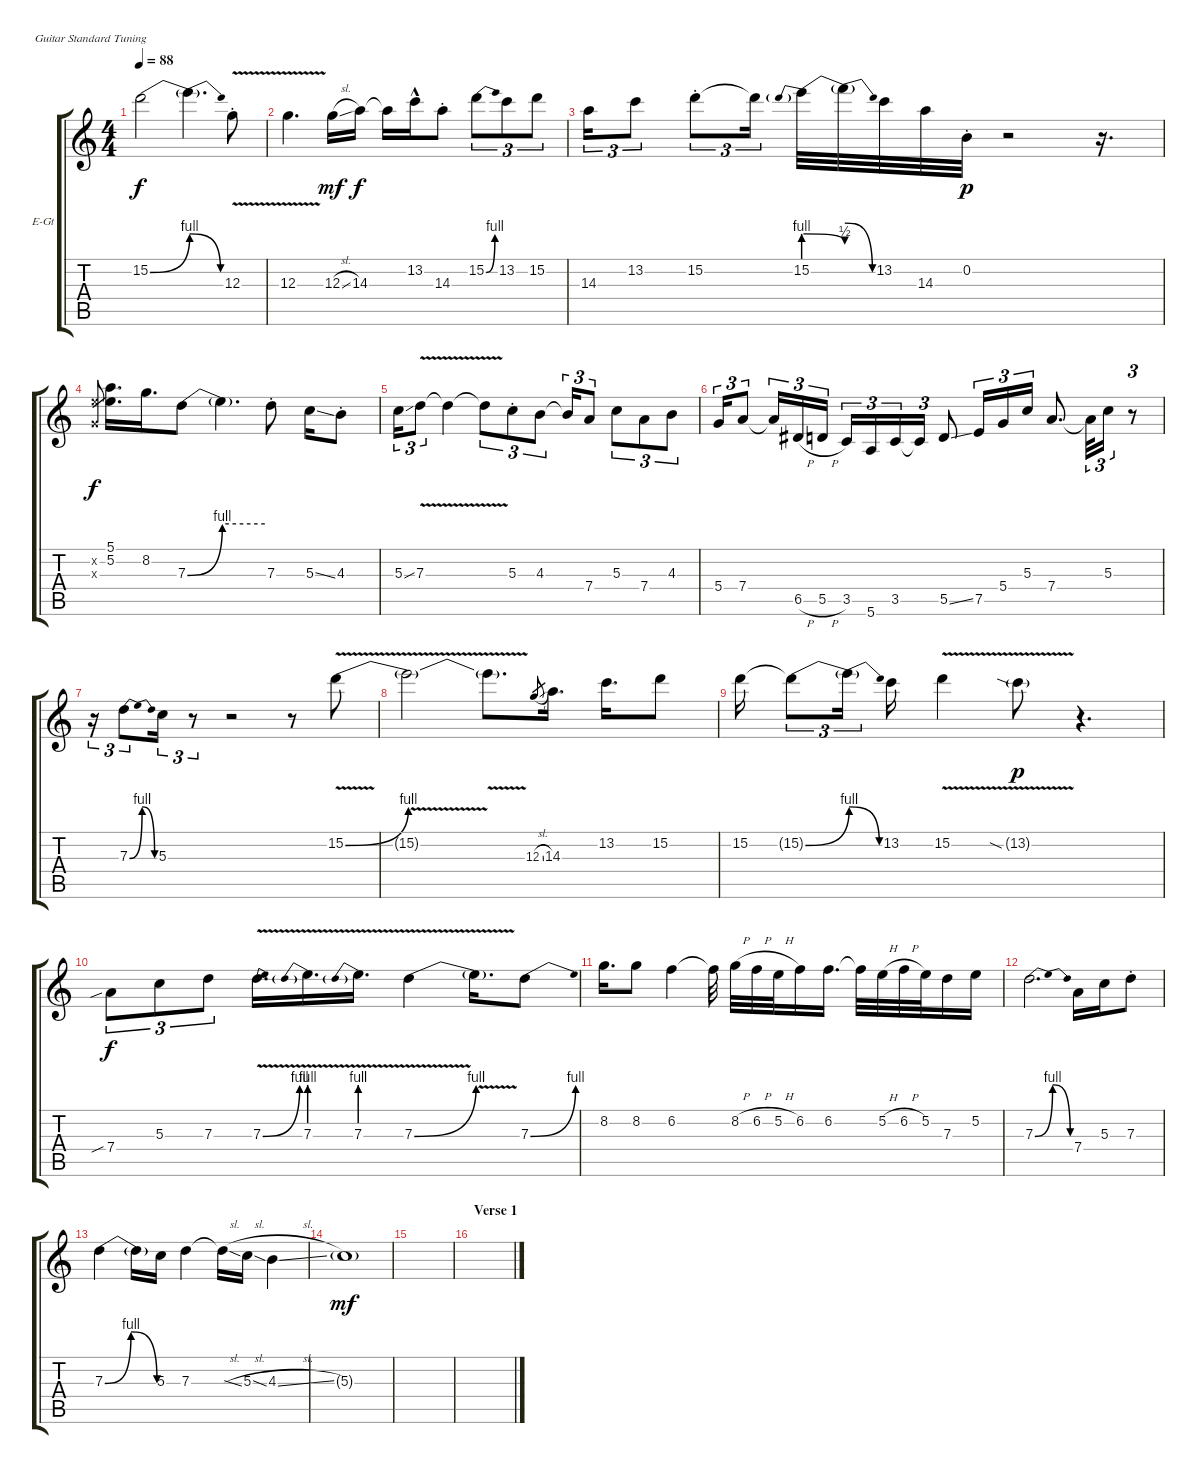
\bracketExtendMode groupsimilarinstruments
\firstSystemTrackNameOrientation horizontal
\otherSystemsTrackNameOrientation horizontal
\track ("Guitar" "E-Gt") {instrument electricguitarjazz}
\staff {score tabs}
\tuning (E4 B3 G3 D3 A2 E2)
\ts (4 4)
\tempo 88
\clef g2
\ks c
15.2{be (bend 0.6 0 7.8 4)}.2{dy f} 15.2{be (release 41.4 4 60 0) t}.4{d} 12.3{v st}.8 |
12.3{v}.4{d} 12.3{sl}.16{dy mf beam merge} 14.3.16{dy f} 14.3{t}.16 13.2{hac}.16 14.3{st}.8 15.2{be (bend 0 0 22.2 4)}.8{tu (3 2)} 13.2.8{tu (3 2)} 15.2.8{tu (3 2)} |
14.3.16{tu (3 2)} 13.2.8{tu (3 2)} 15.2{st}.8{tu (3 2)} 15.2{t}.16{tu (3 2)} 15.2{be (prebendrelease 0 4 60 2)}.32 15.2{be (release 0 6 60 0) t}.32 13.2{be (hold 0 0 60 0)}.32 14.3.32 0.2{st}.32{dy p} r.2 r.16{d} |
(5.2{x} 0.3{x}).8{gr dy f} (5.1 5.2).16{d} 8.2.16{d} 7.3{be (bend 0 0 60 4)}.8 7.3{be (hold 0 4 60 4) t}.4{d} 7.3{st}.8 5.3{ss}.16 4.3{st}.8 |
5.3{ss}.16{tu (3 2)} 7.3{v}.8{tu (3 2)} 7.3{v t}.4 7.3{t}.8{tu (3 2)} 5.3{st}.8{tu (3 2)} 4.3.8{tu (3 2)} 4.3{t}.16{tu (3 2)} 7.4.8{tu (3 2)} 5.3.8{tu (3 2)} 7.4.8{tu (3 2)} 4.3.8{tu (3 2)} |
5.4.16{tu (3 2)} 7.4.8{tu (3 2)} 7.4{t}.16{tu (3 2)} 6.5{h}.16{tu (3 2)} 5.5{h}.16{tu (3 2)} 3.5.16{tu (3 2) beam merge} 5.6.16{tu (3 2) beam merge} 3.5.16{tu (3 2) beam merge} 3.5{t}.16{tu (3 2)} 5.5{ss}.8 7.5.16{tu (3 2)} 5.4.16{tu (3 2)} 5.3.16{tu (3 2)} 7.4.8{d} 7.4{t}.32{tu (3 2)} 5.3.16{tu (3 2)} r.8{tu (3 2)} |
r.16{tu (3 2)} 7.3{be (bendrelease 6 0 19.2 4 39 4 48.6 0)}.8{tu (3 2) beam merge} 5.3.16{tu (3 2)} r.8{tu (3 2)} r.2 r.8 15.2{be (bend 0 0 15 4) v}.8 |
15.2{v t}.2 15.2{v t}.8{d} 12.3{sl}.8{gr} 14.3.16{d} 13.2.16{d} 15.2.8 |
15.2.16 15.2{be (bend 34.199999999999996 0 49.199999999999996 4) t}.8{tu (3 2)} 15.2{be (release 0 4 23.4 0) t}.16{tu (3 2)} 13.2.16 15.2{v}.4 13.2{v sia g}.8{dy p} r.4{d} |
7.4{sib}.8{tu (3 2) dy f} 5.3.8{tu (3 2)} 7.3.8{tu (3 2)} 7.3{be (bend 19.8 0 45 4) v}.16{d} 7.3{be (prebend 0 4 60 4) v}.16{d} 7.3{be (prebend 0 4 60 4) v}.16{d} 7.3{be (bend 0 0 6.6 4) v}.4 7.3{v t}.16{d} 7.3{be (bend 9.6 0 45 4)}.8 |
8.2.16{d} 8.2.8 6.2.4 6.2{t}.32 8.2{h}.32 6.2{h}.32 5.2{h}.32 6.2.16 6.2.16{d} 6.2{t}.32 5.2{h}.32 6.2{h}.32 5.2.32 7.3.16 5.2.16 |
7.3{be (bendrelease 0 0 6.6 4 52.8 4 58.199999999999996 0)}.2{d} 7.4.16 5.3.16 7.3{st}.8 |
7.3{be (bendrelease 46.8 0 50.4 4 54.6 4 59.4 0)}.4 7.3{t}.16 5.3.16 7.3.4 7.3{sl t}.16 5.3{sl}.16 4.3{sl}.4 |
5.3{g}.1{dy mf} |
|
\section ("" "Verse 1")
